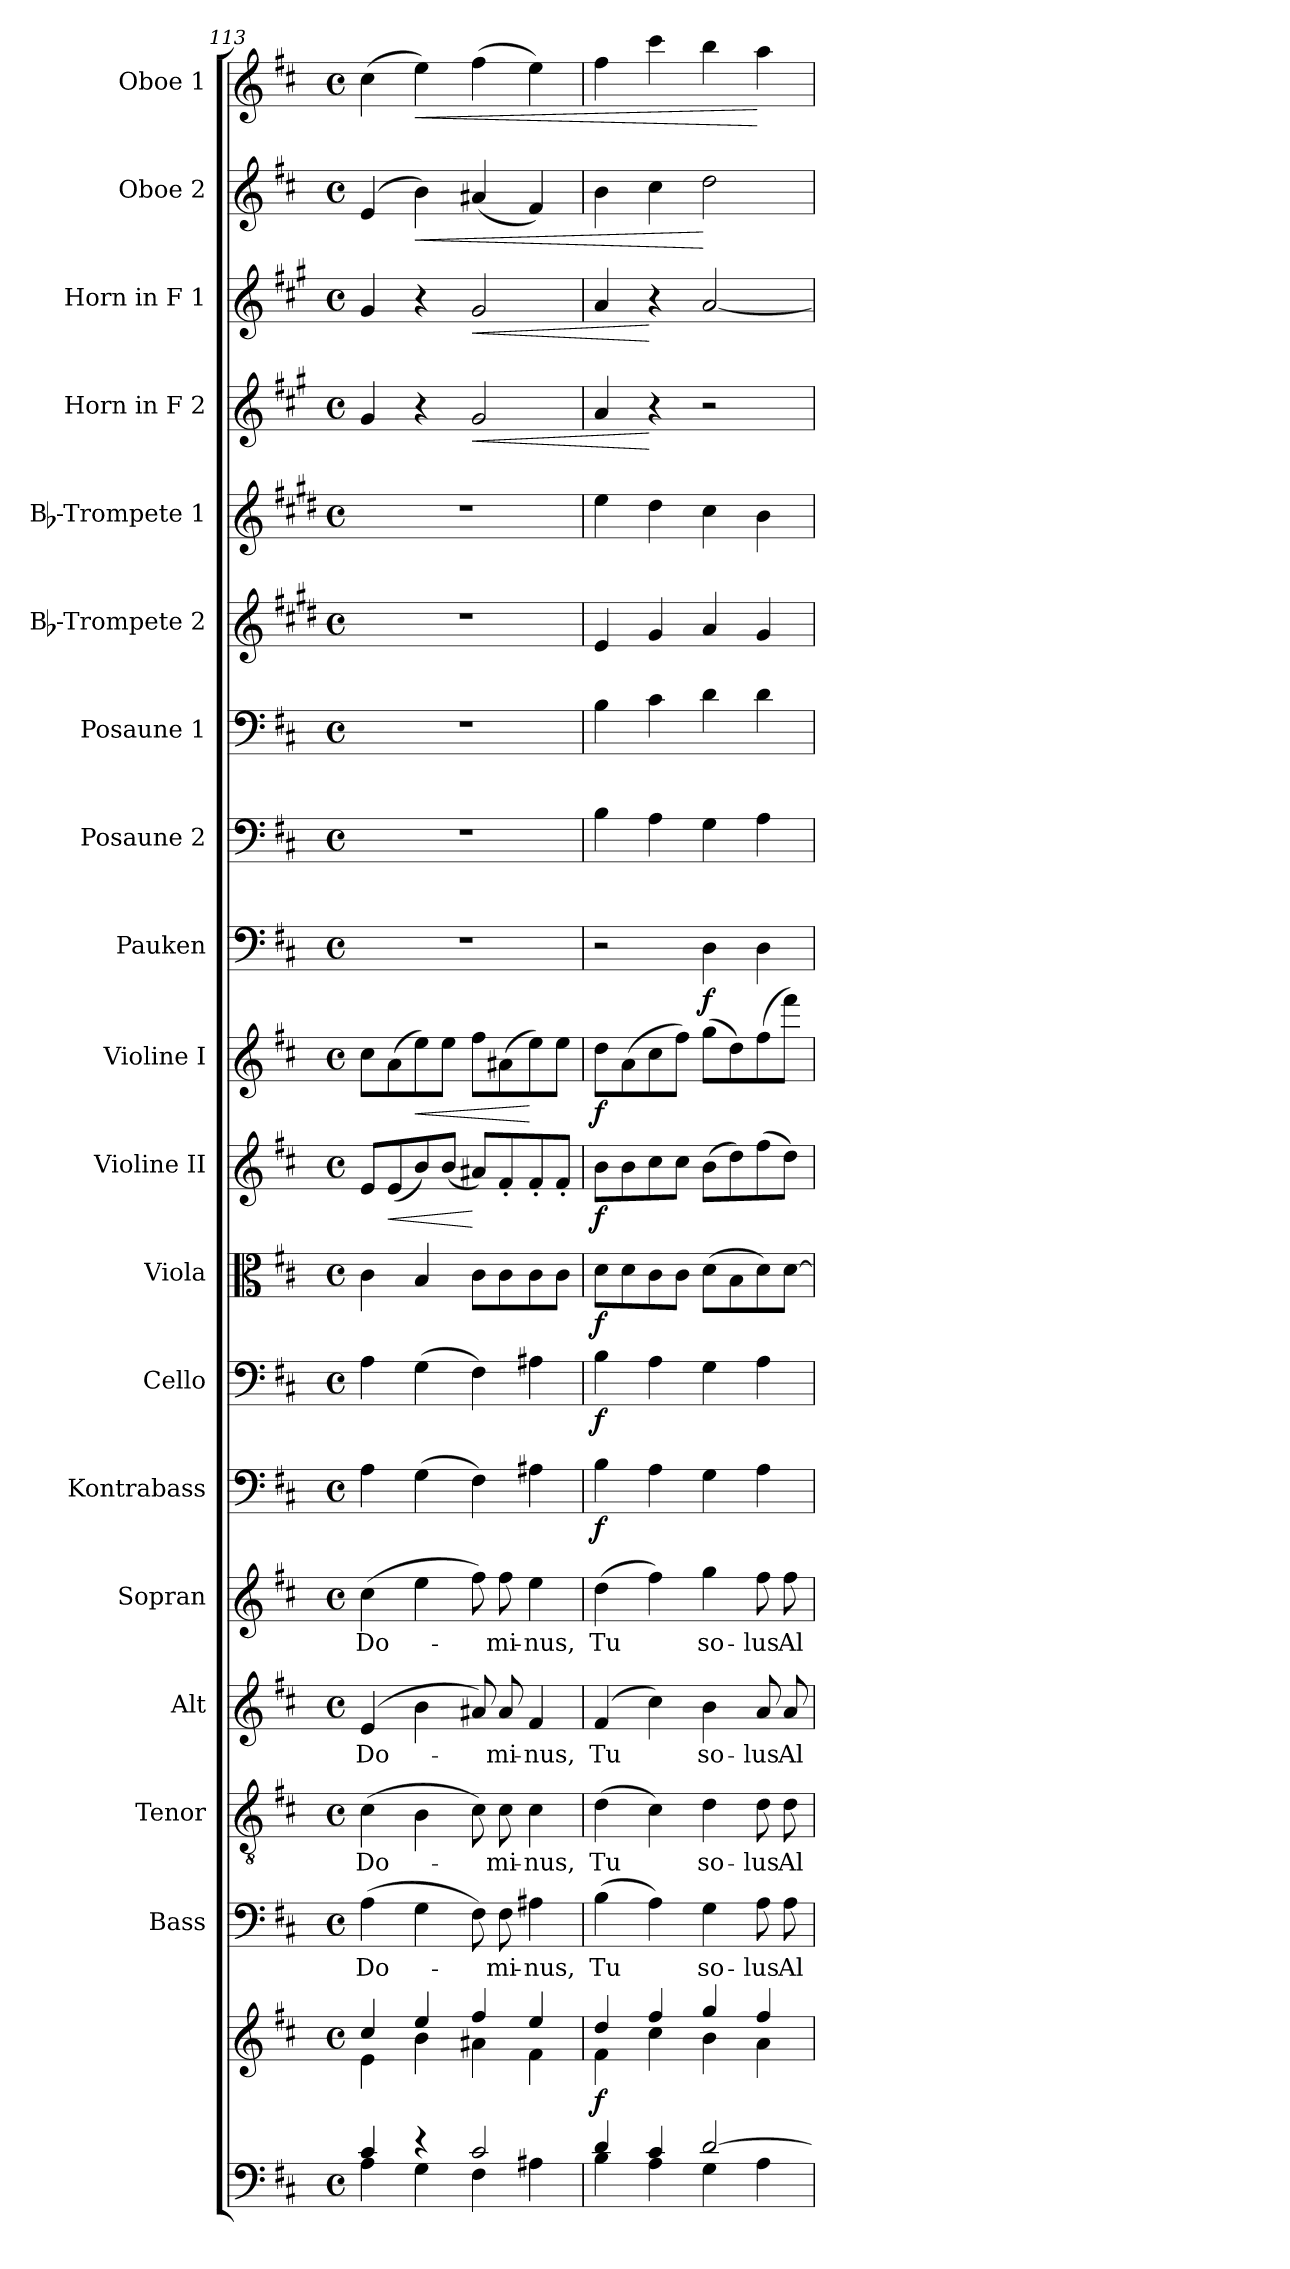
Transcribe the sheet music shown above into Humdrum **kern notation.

**kern	**kern	**dynam	**kern	**text	**kern	**text	**kern	**text	**kern	**text	**kern	**dynam	**kern	**dynam	**kern	**dynam	**kern	**dynam	**kern	**dynam	**kern	**dynam	**kern	**kern	**kern	**kern	**kern	**dynam	**kern	**dynam	**kern	**dynam	**kern	**dynam
*part19	*part19	*part19	*part18	*part18	*part17	*part17	*part16	*part16	*part15	*part15	*part14	*part14	*part13	*part13	*part12	*part12	*part11	*part11	*part10	*part10	*part9	*part9	*part8	*part7	*part6	*part5	*part4	*part4	*part3	*part3	*part2	*part2	*part1	*part1
*staff20	*staff19	*staff19/20	*staff18	*staff18	*staff17	*staff17	*staff16	*staff16	*staff15	*staff15	*staff14	*staff14	*staff13	*staff13	*staff12	*staff12	*staff11	*staff11	*staff10	*staff10	*staff9	*staff9	*staff8	*staff7	*staff6	*staff5	*staff4	*staff4	*staff3	*staff3	*staff2	*staff2	*staff1	*staff1
*	*	*	*I"Bass	*	*I"Tenor	*	*I"Alt	*	*I"Sopran	*	*I"Kontrabass	*	*I"Cello	*	*I"Viola	*	*I"Violine II	*	*I"Violine I	*	*I"Pauken	*	*I"Posaune 2	*I"Posaune 1	*I"Bb-Trompete 2	*I"Bb-Trompete 1	*I"Horn in F 2	*	*I"Horn in F 1	*	*I"Oboe 2	*	*I"Oboe 1	*
*	*	*	*I'B.	*	*I'T.	*	*I'A.	*	*I'S.	*	*I'Kb.	*	*	*	*I'Vla.	*	*I'Vl. II	*	*I'Vl. I	*	*I'Pk.	*	*I'Pos. 2	*I'Pos. 1	*I'Bb Trp. 2	*I'Bb Trp. 1	*	*	*	*	*I'Ob. 2	*	*I'Ob. 1	*
*clefF4	*clefG2	*	*clefF4	*	*clefGv2	*	*clefG2	*	*clefG2	*	*clefF4	*	*clefF4	*	*clefC3	*	*clefG2	*	*clefG2	*	*clefF4	*	*clefF4	*clefF4	*clefG2	*clefG2	*clefG2	*	*clefG2	*	*clefG2	*	*clefG2	*
*	*	*	*	*	*	*	*	*	*	*	*ITrd7c12	*	*	*	*	*	*	*	*	*	*	*	*	*	*ITrd1c2	*ITrd1c2	*ITrd4c7	*	*ITrd4c7	*	*	*	*	*
*k[f#c#]	*k[f#c#]	*	*k[f#c#]	*	*k[f#c#]	*	*k[f#c#]	*	*k[f#c#]	*	*k[f#c#]	*	*k[f#c#]	*	*k[f#c#]	*	*k[f#c#]	*	*k[f#c#]	*	*k[f#c#]	*	*k[f#c#]	*k[f#c#]	*k[f#c#]	*k[f#c#]	*k[f#c#]	*	*k[f#c#]	*	*k[f#c#]	*	*k[f#c#]	*
*D:	*D:	*	*D:	*	*D:	*	*D:	*	*D:	*	*D:	*	*D:	*	*D:	*	*D:	*	*D:	*	*D:	*	*D:	*D:	*D:	*D:	*D:	*	*D:	*	*D:	*	*D:	*
*M4/4	*M4/4	*	*M4/4	*	*M4/4	*	*M4/4	*	*M4/4	*	*M4/4	*	*M4/4	*	*M4/4	*	*M4/4	*	*M4/4	*	*M4/4	*	*M4/4	*M4/4	*M4/4	*M4/4	*M4/4	*	*M4/4	*	*M4/4	*	*M4/4	*
*met(c)	*met(c)	*	*met(c)	*	*met(c)	*	*met(c)	*	*met(c)	*	*met(c)	*	*met(c)	*	*met(c)	*	*met(c)	*	*met(c)	*	*met(c)	*	*met(c)	*met(c)	*met(c)	*met(c)	*met(c)	*	*met(c)	*	*met(c)	*	*met(c)	*
=113	=113	=113	=113	=113	=113	=113	=113	=113	=113	=113	=113	=113	=113	=113	=113	=113	=113	=113	=113	=113	=113	=113	=113	=113	=113	=113	=113	=113	=113	=113	=113	=113	=113	=113
*^	*^	*	*	*	*	*	*	*	*	*	*	*	*	*	*	*	*	*	*	*	*	*	*	*	*	*	*	*	*	*	*	*	*	*
!	!	!	!	!	!	!LO:LY:b	!	!LO:LY:b	!	!LO:LY:b	!	!LO:LY:b	!	!	!	!	!	!	!	!	!	!	!	!	!	!	!	!	!	!	!	!	!	!	!	!
4c#/	4A\	4cc#/	4e\	.	(>4A\	Do-	(>4c#\	Do-	(4e/	Do-	(>4cc#\	Do-	4AA\	.	4A\	.	4c#\	.	8e/L	.	8cc#\L	.	1r	.	1r	1r	1r	1r	4c#/	.	4c#/	.	(4e/	.	(>4cc#\	.
!	!	!	!	!	!	!	!	!	!	!	!	!	!	!	!	!	!	!	!	!LO:HP:b	!	!	!	!	!	!	!	!	!	!	!	!	!	!	!	!
.	.	.	.	.	.	.	.	.	.	.	.	.	.	.	.	.	.	.	(<8e/	<	(>8a\	.	.	.	.	.	.	.	.	.	.	.	.	.	.	.
!	!	!	!	!	!	!	!	!	!	!	!	!	!	!	!	!	!	!	!	!	!	!LO:HP:b	!	!	!	!	!	!	!	!	!	!	!	!LO:HP:b	!	!LO:HP:b
4re	4G\	4ee/	4b\	.	4G\	.	4B\	.	4b\	.	4ee\	.	(>4GG\	.	(>4G\	.	4B/	.	8b/)	.	8ee\)	<	.	.	.	.	.	.	4r	.	4r	.	4b\)	<	4ee\)	<
.	.	.	.	.	.	.	.	.	.	.	.	.	.	.	.	.	.	.	(<8b/J	.	8ee\J	.	.	.	.	.	.	.	.	.	.	.	.	.	.	.
!	!	!	!	!	!	!	!	!	!	!	!	!	!	!	!	!	!	!	!	!	!	!	!	!	!	!	!	!	!	!LO:HP:b	!	!LO:HP:b	!	!	!	!
2c#/	4F#\	4ff#/	4a#X\	.	8F#\)	.	8c#\)	.	8a#X/)	.	8ff#\)	.	4FF#\)	.	4F#\)	.	8c#\L	.	8a#X/L)	[	8ff#\L	.	.	.	.	.	.	.	2c#/	<	2c#/	<	(<4a#X/	.	(>4ff#\	.
!	!	!	!	!	!	!LO:LY:b	!	!LO:LY:b	!	!LO:LY:b	!	!LO:LY:b	!	!	!	!	!	!	!	!	!	!	!	!	!	!	!	!	!	!	!	!	!	!	!	!
.	.	.	.	.	8F#\	-mi-	8c#\	-mi-	8a#/	-mi-	8ff#\	-mi-	.	.	.	.	8c#\	.	8f#'</	.	(>8a#X\	.	.	.	.	.	.	.	.	.	.	.	.	.	.	.
!	!	!	!	!	!	!LO:LY:b	!	!LO:LY:b	!	!LO:LY:b	!	!LO:LY:b	!	!	!	!	!	!	!	!	!	!	!	!	!	!	!	!	!	!	!	!	!	!	!	!
.	4A#X\	4ee/	4f#\	.	4A#X\	-nus,	4c#\	-nus,	4f#/	-nus,	4ee\	-nus,	4AA#X\	.	4A#X\	.	8c#\	.	8f#'</	.	8ee\)	[	.	.	.	.	.	.	.	.	.	.	4f#/)	.	4ee\)	.
.	.	.	.	.	.	.	.	.	.	.	.	.	.	.	.	.	8c#\J	.	8f#'</J	.	8ee\J	.	.	.	.	.	.	.	.	.	.	.	.	.	.	.
=114	=114	=114	=114	=114	=114	=114	=114	=114	=114	=114	=114	=114	=114	=114	=114	=114	=114	=114	=114	=114	=114	=114	=114	=114	=114	=114	=114	=114	=114	=114	=114	=114	=114	=114	=114	=114
!	!	!	!	!LO:DY:b	!	!LO:LY:b	!	!LO:LY:b	!	!LO:LY:b	!	!LO:LY:b	!	!LO:DY:b	!	!LO:DY:b	!	!LO:DY:b	!	!LO:DY:b	!	!LO:DY:b	!	!	!	!	!	!	!	!	!	!	!	!	!	!
4d/	4B\	4dd/	4f#\	f	(>4B\	Tu	(>4d\	Tu	(4f#/	Tu	(>4dd\	Tu	4BB\	f	4B\	f	8d\L	f	8b\L	f	8dd\L	f	2r	.	4B\	4B\	4d/	4dd\	4d/	.	4d/	.	4b\	.	4ff#\	.
.	.	.	.	.	.	.	.	.	.	.	.	.	.	.	.	.	8d\	.	8b\	.	(>8a\	.	.	.	.	.	.	.	.	.	.	.	.	.	.	.
4c#/	4A\	4ff#/	4cc#\	.	4A\)	.	4c#\)	.	4cc#\)	.	4ff#\)	.	4AA\	.	4A\	.	8c#\	.	8cc#\	.	8cc#\	.	.	.	4A\	4c#\	4f#/	4cc#\	4r	[	4r	[	4cc#\	.	4ccc#\	.
.	.	.	.	.	.	.	.	.	.	.	.	.	.	.	.	.	8c#\J	.	8cc#\J	.	8ff#\J)	.	.	.	.	.	.	.	.	.	.	.	.	.	.	.
!	!	!	!	!	!	!LO:LY:b	!	!LO:LY:b	!	!LO:LY:b	!	!LO:LY:b	!	!	!	!	!	!	!	!	!	!	!	!LO:DY:b	!	!	!	!	!	!	!	!	!	!	!	!
[>2d/	4G\	4gg/	4b\	.	4G\	so-	4d\	so-	4b\	so-	4gg\	so-	4GG\	.	4G\	.	(>8d\L	.	(>8b\L	.	(>8gg\L	.	4D\	f	4G\	4d\	4g/	4b\	2r	.	[2d/	.	2dd\	[	4bb\	.
.	.	.	.	.	.	.	.	.	.	.	.	.	.	.	.	.	8B\	.	8dd\)	.	8dd\)	.	.	.	.	.	.	.	.	.	.	.	.	.	.	.
!	!	!	!	!	!	!LO:LY:b	!	!LO:LY:b	!	!LO:LY:b	!	!LO:LY:b	!	!	!	!	!	!	!	!	!	!	!	!	!	!	!	!	!	!	!	!	!	!	!	!
.	4A\	4ff#/	4a\	.	8A\	-lus	8d\	-lus	8a/	-lus	8ff#\	-lus	4AA\	.	4A\	.	8d\)	.	(>8ff#\	.	(>8ff#\	.	4D\	.	4A\	4d\	4f#/	4a\	.	.	.	.	.	.	4aa\	[
!	!	!	!	!	!	!LO:LY:b	!	!LO:LY:b	!	!LO:LY:b	!	!LO:LY:b	!	!	!	!	!	!	!	!	!	!	!	!	!	!	!	!	!	!	!	!	!	!	!	!
.	.	.	.	.	8A\	Al-	8d\	Al-	8a/	Al-	8ff#\	Al-	.	.	.	.	[8d\J	.	8dd\J)	.	8fff#\J)	.	.	.	.	.	.	.	.	.	.	.	.	.	.	.
*v	*v	*	*	*	*	*	*	*	*	*	*	*	*	*	*	*	*	*	*	*	*	*	*	*	*	*	*	*	*	*	*	*	*	*	*	*
*	*v	*v	*	*	*	*	*	*	*	*	*	*	*	*	*	*	*	*	*	*	*	*	*	*	*	*	*	*	*	*	*	*	*	*	*
=	=	=	=	=	=	=	=	=	=	=	=	=	=	=	=	=	=	=	=	=	=	=	=	=	=	=	=	=	=	=	=	=	=	=
*-	*-	*-	*-	*-	*-	*-	*-	*-	*-	*-	*-	*-	*-	*-	*-	*-	*-	*-	*-	*-	*-	*-	*-	*-	*-	*-	*-	*-	*-	*-	*-	*-	*-	*-
